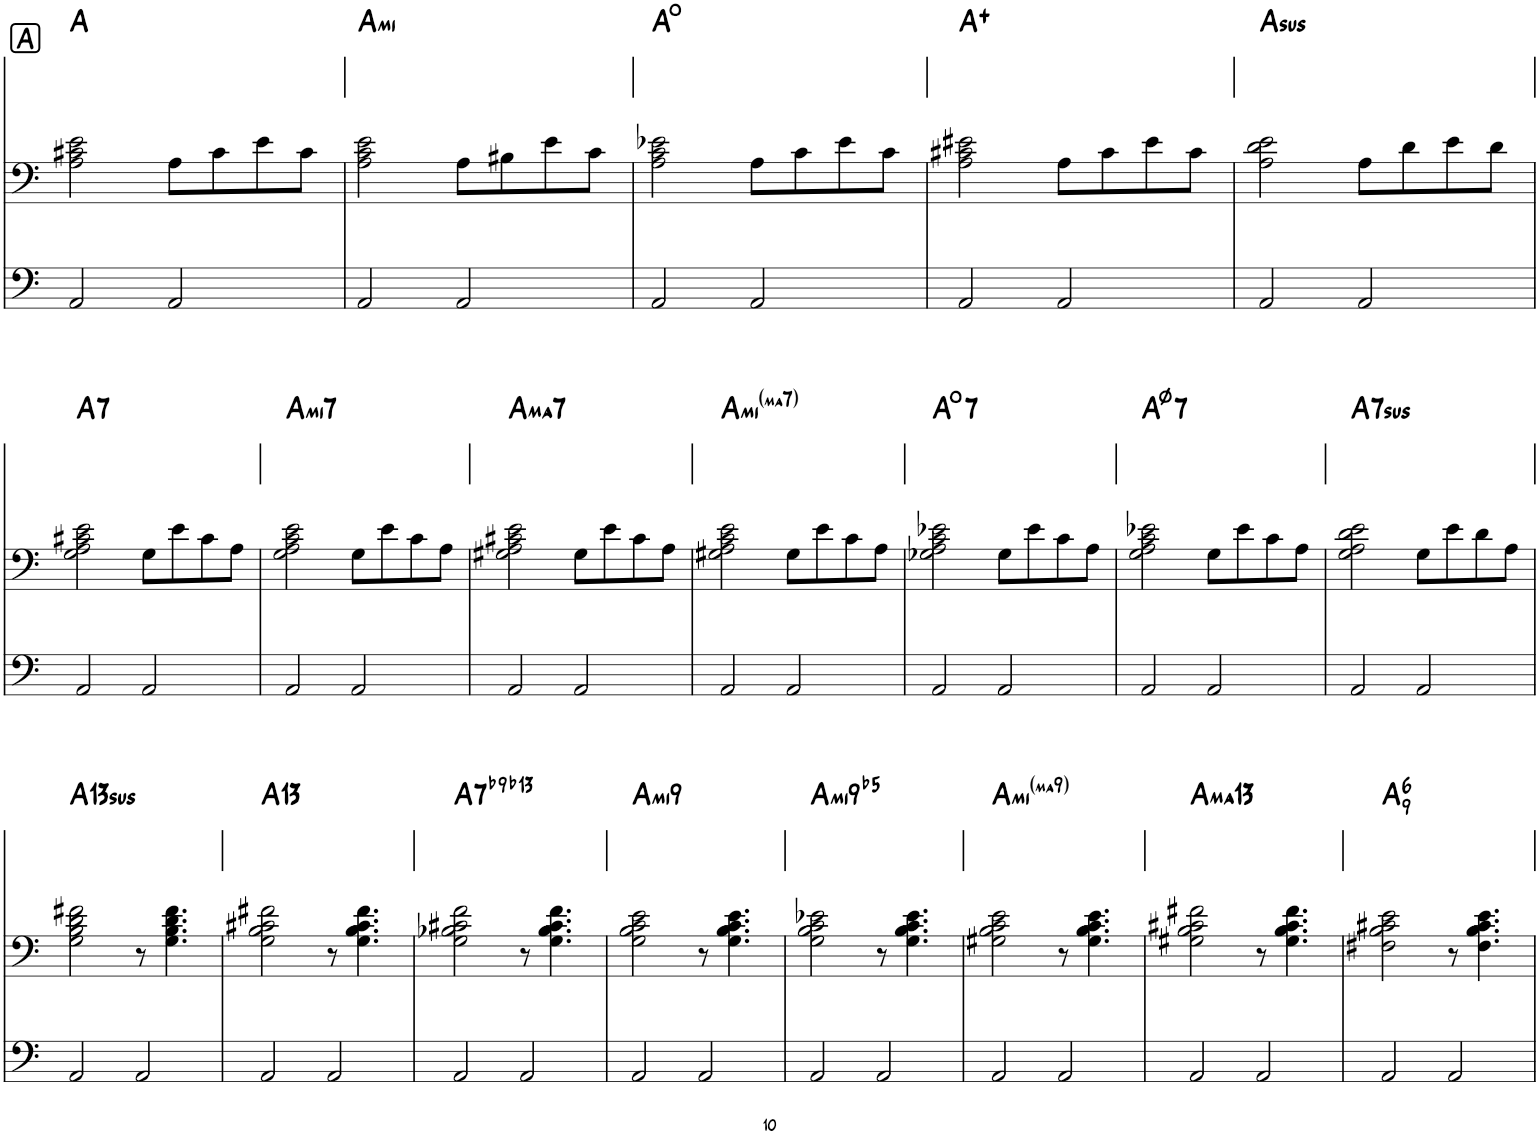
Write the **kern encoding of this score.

**kern	**kern	**kern	**harte
*part1	*part1	*part1	*part1
*staff3	*staff2	*staff1	*
*I"Piano	*	*	*
*I'Pno.	*	*	*
!!LO:PB:g=z
*clefF4	*clefF4	*clefG2	*
*k[]	*k[]	*k[]	*
*M4/4	*M4/4	*M4/4	*
!!LO:REH:place=s1:a:rj:fs=14:t=A
=181	=181	=181	=181
2AA/	2A\ 2c#X\ 2e\	1ryy	A:maj
2AA/	8A\L	.	.
.	8c#\	.	.
.	8e\	.	.
.	8c#\J	.	.
=182	=182	=182	=182
!	!	!	!LO:H:kt=mi
2AA/	2A\ 2c\ 2e\	1ryy	A:min
2AA/	8A\L	.	.
.	8B#X\	.	.
.	8e\	.	.
.	8c\J	.	.
=183	=183	=183	=183
2AA/	2A\ 2c\ 2e-X\	1ryy	A:dim
2AA/	8A\L	.	.
.	8c\	.	.
.	8e-\	.	.
.	8c\J	.	.
=184	=184	=184	=184
2AA/	2A\ 2c#X\ 2e#X\	1ryy	A:aug
2AA/	8A\L	.	.
.	8c#\	.	.
.	8e#\	.	.
.	8c#\J	.	.
=185	=185	=185	=185
!	!	!	!LO:H:kt=sus
2AA/	2A\ 2d\ 2e\	1ryy	A:sus4
2AA/	8A\L	.	.
.	8d\	.	.
.	8e\	.	.
.	8d\J	.	.
!!LO:LB:g=z
=186	=186	=186	=186
!	!	!	!LO:H:kt=7
2AA/	2G\ 2A\ 2c#X\ 2e\	1ryy	A:7
2AA/	8G\L	.	.
.	8e\	.	.
.	8c#\	.	.
.	8A\J	.	.
=187	=187	=187	=187
!	!	!	!LO:H:kt=mi7
2AA/	2G\ 2A\ 2c\ 2e\	1ryy	A:min7
2AA/	8G\L	.	.
.	8e\	.	.
.	8c\	.	.
.	8A\J	.	.
=188	=188	=188	=188
!	!	!	!LO:H:kt=ma7
2AA/	2G#X\ 2A\ 2c#X\ 2e\	1ryy	A:maj7
2AA/	8G#\L	.	.
.	8e\	.	.
.	8c#\	.	.
.	8A\J	.	.
=189	=189	=189	=189
!	!	!	!LO:H:kt=mima7
2AA/	2G#X\ 2A\ 2c\ 2e\	1ryy	A:minmaj7
2AA/	8G#\L	.	.
.	8e\	.	.
.	8c\	.	.
.	8A\J	.	.
=190	=190	=190	=190
!	!	!	!LO:H:kt=7
2AA/	2G-X\ 2A\ 2c\ 2e-X\	1ryy	A:dim7
2AA/	8G-\L	.	.
.	8e-\	.	.
.	8c\	.	.
.	8A\J	.	.
=191	=191	=191	=191
!	!	!	!LO:H:kt=7
2AA/	2G\ 2A\ 2c\ 2e-X\	1ryy	A:hdim7
2AA/	8G\L	.	.
.	8e-\	.	.
.	8c\	.	.
.	8A\J	.	.
=192	=192	=192	=192
!	!	!	!LO:H:kt=7sus
2AA/	2G\ 2A\ 2d\ 2e\	1ryy	A:sus4(7)
2AA/	8G\L	.	.
.	8e\	.	.
.	8d\	.	.
.	8A\J	.	.
!!LO:LB:g=z
=193	=193	=193	=193
!	!	!	!LO:H:kt=13sus
2AA/	2G\ 2B\ 2d\ 2f#X\	1ryy	A:sus4(7,9,11,13)
2AA/	8r	.	.
.	4.G\ 4.B\ 4.d\ 4.f#\	.	.
=194	=194	=194	=194
!	!	!	!LO:H:kt=13
2AA/	2G\ 2B\ 2c#X\ 2f#X\	1ryy	A:9(11,13)
2AA/	8r	.	.
.	4.G\ 4.B\ 4.c#\ 4.f#\	.	.
=195	=195	=195	=195
!	!	!	!LO:H:kt=7
2AA/	2G\ 2B-X\ 2c#X\ 2f\	1ryy	A:7(b9,b13)
2AA/	8r	.	.
.	4.G\ 4.B-\ 4.c#\ 4.f\	.	.
=196	=196	=196	=196
!	!	!	!LO:H:kt=mi9
2AA/	2G\ 2B\ 2c\ 2e\	1ryy	A:min9
2AA/	8r	.	.
.	4.G\ 4.B\ 4.c\ 4.e\	.	.
=197	=197	=197	=197
!	!	!	!LO:H:kt=mi9
2AA/	2G\ 2B\ 2c\ 2e-X\	1ryy	A:(b3,b5,b7,9)
2AA/	8r	.	.
.	4.G\ 4.B\ 4.c\ 4.e-\	.	.
=198	=198	=198	=198
!	!	!	!LO:H:kt=mima7
2AA/	2G#X\ 2B\ 2c\ 2e\	1ryy	A:minmaj7(9)
2AA/	8r	.	.
.	4.G#\ 4.B\ 4.c\ 4.e\	.	.
=199	=199	=199	=199
!	!	!	!LO:H:kt=ma13
2AA/	2G#X\ 2B\ 2c#X\ 2f#X\	1ryy	A:maj9(11,13)
2AA/	8r	.	.
.	4.G#\ 4.B\ 4.c#\ 4.f#\	.	.
=200	=200	=200	=200
!	!	!	!LO:H:kt=6
2AA/	2F#X\ 2B\ 2c#X\ 2e\	1ryy	A:maj6(9)
2AA/	8r	.	.
.	4.F#\ 4.B\ 4.c#\ 4.e\	.	.
=	=	=	=
*-	*-	*-	*-
